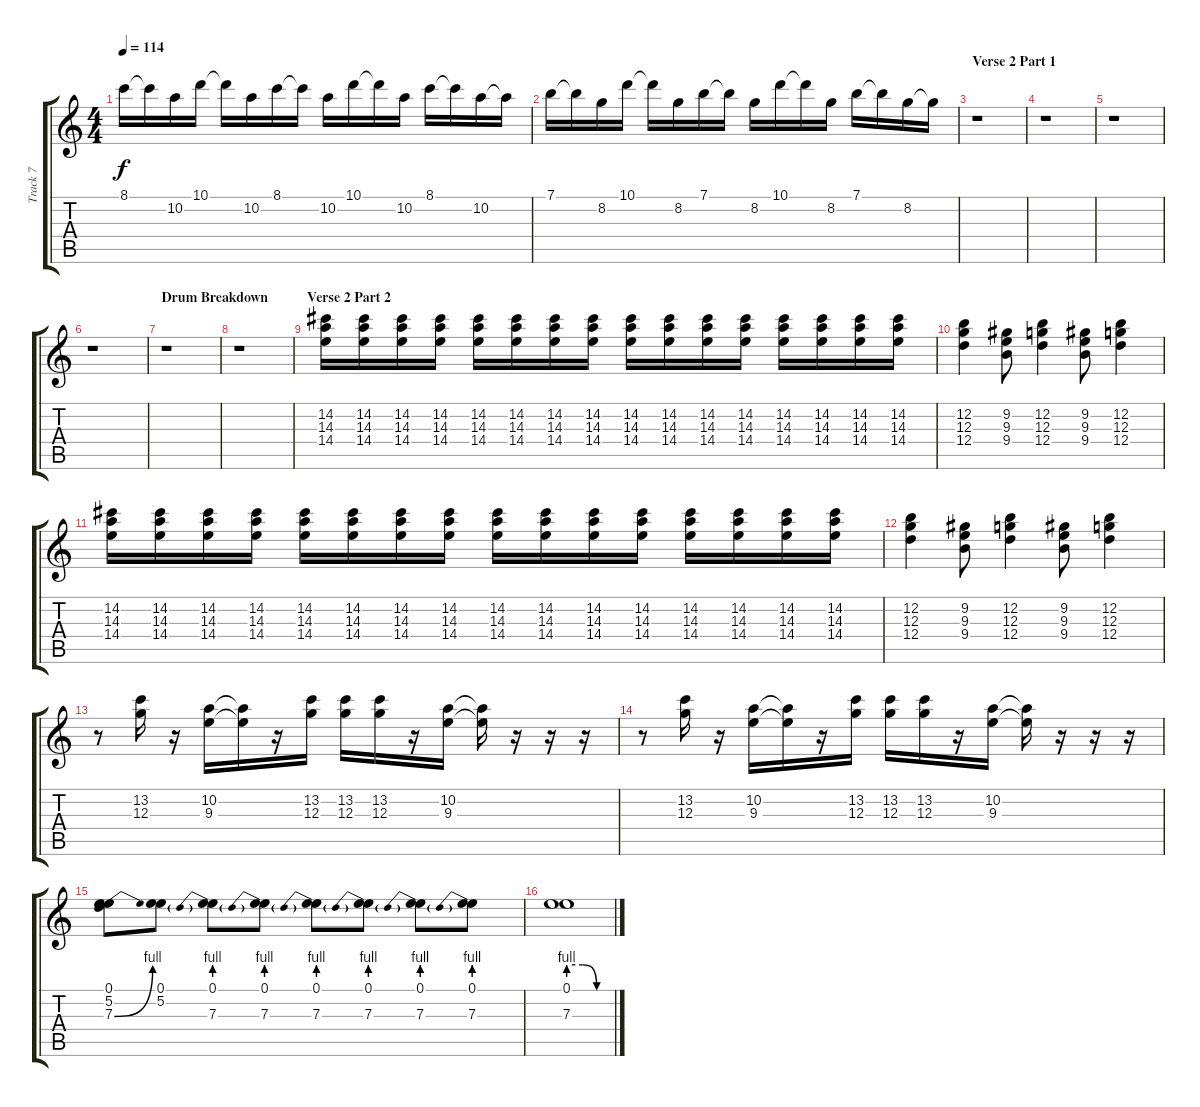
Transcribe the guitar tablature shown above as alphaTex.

\track ("Track 7" "Track 7") {instrument overdrivenguitar}
\staff {score tabs}
\tuning (E4 B3 G3 D3 A2 E2) {hide}
\ts (4 4)
\tempo 114
\clef g2
\ks c
8.1.16{dy f} 8.1{t}.16 10.2.16 10.1.16 10.1{t}.16 10.2.16 8.1.16 8.1{t}.16 10.2.16 10.1.16 10.1{t}.16 10.2.16 8.1.16 8.1{t}.16 10.2.16 10.2{t}.16 |
7.1.16 7.1{t}.16 8.2.16 10.1.16 10.1{t}.16 8.2.16 7.1.16 7.1{t}.16 8.2.16 10.1.16 10.1{t}.16 8.2.16 7.1.16 7.1{t}.16 8.2.16 8.2{t}.16 |
\section ("" "Verse 2 Part 1")
r.1 |
r.1 |
r.1 |
r.1 |
\section ("" "Drum Breakdown")
r.1 |
r.1 |
\section ("" "Verse 2 Part 2")
(14.2 14.3 14.4).16 (14.2 14.3 14.4).16 (14.2 14.3 14.4).16 (14.2 14.3 14.4).16 (14.2 14.3 14.4).16 (14.2 14.3 14.4).16 (14.2 14.3 14.4).16 (14.2 14.3 14.4).16 (14.2 14.3 14.4).16 (14.2 14.3 14.4).16 (14.2 14.3 14.4).16 (14.2 14.3 14.4).16 (14.2 14.3 14.4).16 (14.2 14.3 14.4).16 (14.2 14.3 14.4).16 (14.2 14.3 14.4).16 |
(12.2 12.3 12.4).4 (9.2 9.3 9.4).8 (12.2 12.3 12.4).4 (9.2 9.3 9.4).8 (12.2 12.3 12.4).4 |
(14.2 14.3 14.4).16 (14.2 14.3 14.4).16 (14.2 14.3 14.4).16 (14.2 14.3 14.4).16 (14.2 14.3 14.4).16 (14.2 14.3 14.4).16 (14.2 14.3 14.4).16 (14.2 14.3 14.4).16 (14.2 14.3 14.4).16 (14.2 14.3 14.4).16 (14.2 14.3 14.4).16 (14.2 14.3 14.4).16 (14.2 14.3 14.4).16 (14.2 14.3 14.4).16 (14.2 14.3 14.4).16 (14.2 14.3 14.4).16 |
(12.2 12.3 12.4).4 (9.2 9.3 9.4).8 (12.2 12.3 12.4).4 (9.2 9.3 9.4).8 (12.2 12.3 12.4).4 |
r.8 (13.2 12.3).16 r.16 (10.2 9.3).16 (10.2{t} 9.3{t}).16 r.16 (13.2 12.3).16 (13.2 12.3).16 (13.2 12.3).16 r.16 (10.2 9.3).16 (10.2{t} 9.3{t}).16 r.16 r.16 r.16 |
r.8 (13.2 12.3).16 r.16 (10.2 9.3).16 (10.2{t} 9.3{t}).16 r.16 (13.2 12.3).16 (13.2 12.3).16 (13.2 12.3).16 r.16 (10.2 9.3).16 (10.2{t} 9.3{t}).16 r.16 r.16 r.16 |
(0.1 5.2 7.3{be (bend 0 0 60 4)}).8 (0.1 5.2).8 (0.1 7.3{be (prebend 0 4 60 4)}).8 (0.1 7.3{be (prebend 0 4 60 4)}).8 (0.1 7.3{be (prebend 0 4 60 4)}).8 (0.1 7.3{be (prebend 0 4 60 4)}).8 (0.1 7.3{be (prebend 0 4 60 4)}).8 (0.1 7.3{be (prebend 0 4 60 4)}).8 |
(0.1 7.3{be (custom 0 4 20 4 40 0 60 0)}).1
